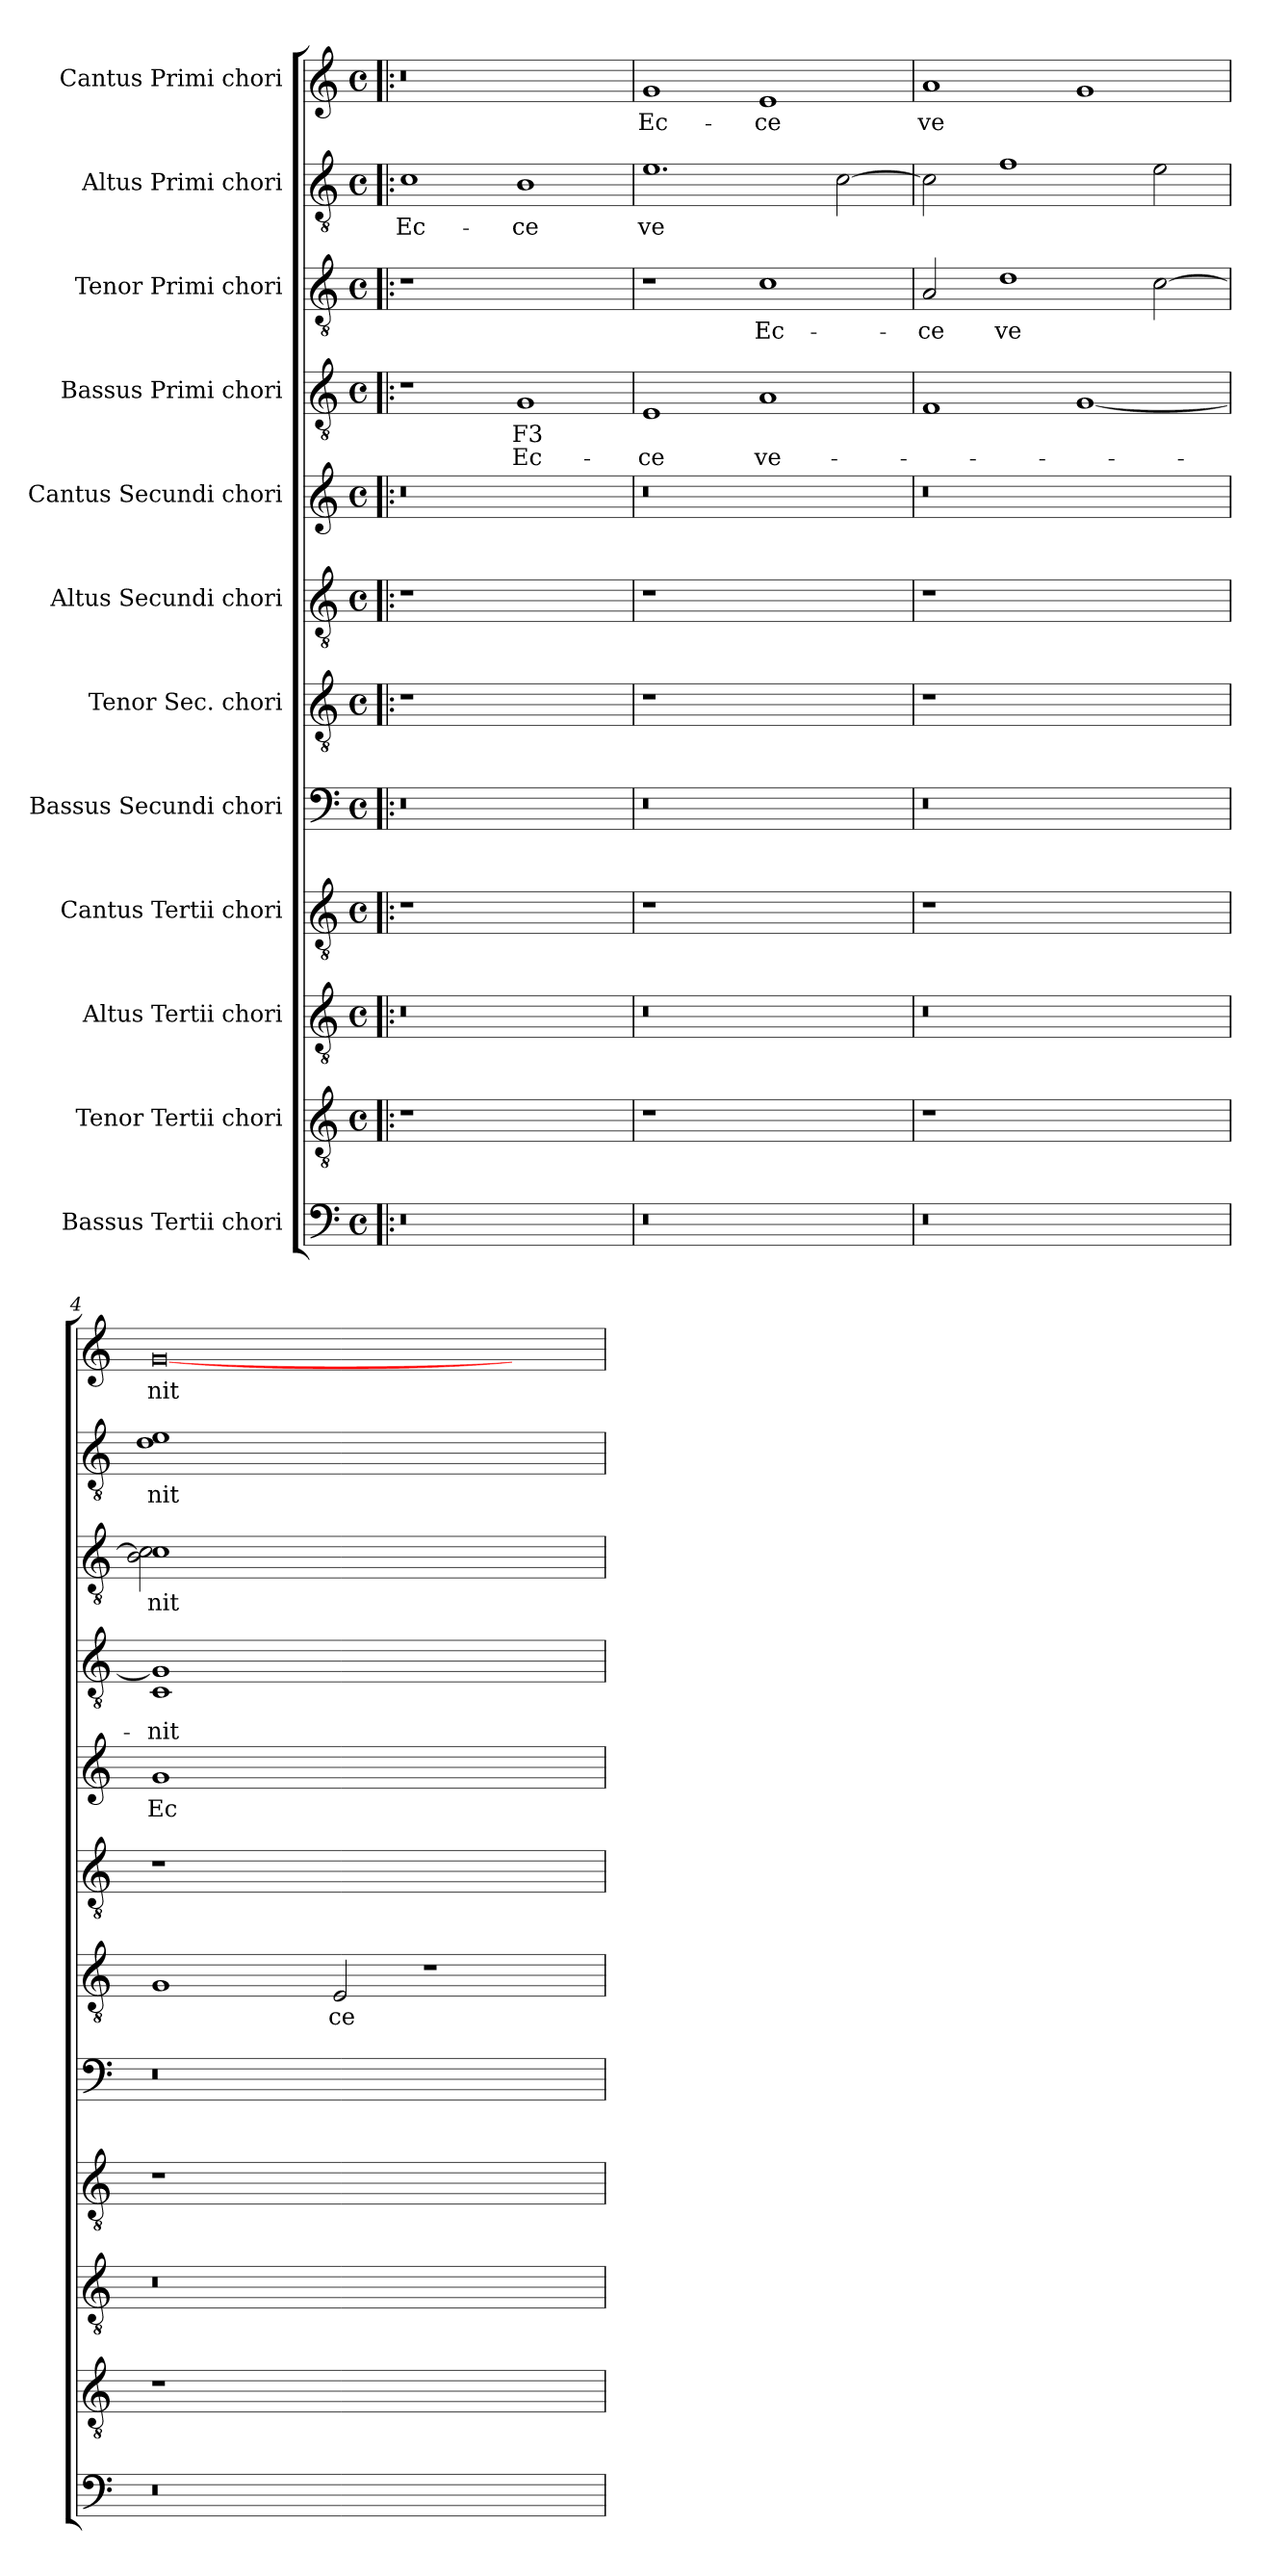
**kern	**kern	**kern	**kern	**kern	**kern	**text	**kern	**kern	**text	**kern	**text	**text	**kern	**text	**kern	**text	**kern	**text
*part12	*part11	*part10	*part9	*part8	*part7	*part7	*part6	*part5	*part5	*part4	*part4	*part4	*part3	*part3	*part2	*part2	*part1	*part1
*staff12	*staff11	*staff10	*staff9	*staff8	*staff7	*staff7	*staff6	*staff5	*staff5	*staff4	*staff4	*staff4	*staff3	*staff3	*staff2	*staff2	*staff1	*staff1
*I"Bassus  Tertii chori	*I"Tenor  Tertii chori	*I"Altus  Tertii chori	*I"Cantus  Tertii chori	*I"Bassus  Secundi chori	*I"Tenor  Sec. chori	*	*I"Altus  Secundi chori	*I"Cantus  Secundi chori	*	*I"Bassus  Primi chori	*	*	*I"Tenor  Primi chori	*	*I"Altus  Primi chori	*	*I"Cantus  Primi chori	*
!!LO:PB:g=z
*stria5	*stria5	*stria5	*stria5	*stria5	*stria5	*	*stria5	*stria5	*	*stria5	*	*	*stria5	*	*stria5	*	*stria5	*
*clefF4	*clefGv2	*clefGv2	*clefGv2	*clefF4	*clefGv2	*	*clefGv2	*clefG2	*	*clefGv2	*	*	*clefGv2	*	*clefGv2	*	*clefG2	*
*k[]	*k[]	*k[]	*k[]	*k[]	*k[]	*	*k[]	*k[]	*	*k[]	*	*	*k[]	*	*k[]	*	*k[]	*
*C:	*C:	*C:	*C:	*C:	*C:	*	*C:	*C:	*	*C:	*	*	*C:	*	*C:	*	*C:	*
*M4/4	*M4/4	*M4/4	*M4/4	*M4/4	*M4/4	*	*M4/4	*M4/4	*	*M4/4	*	*	*M4/4	*	*M4/4	*	*M4/4	*
*met(c)	*met(c)	*met(c)	*met(c)	*met(c)	*met(c)	*	*met(c)	*met(c)	*	*met(c)	*	*	*met(c)	*	*met(c)	*	*met(c)	*
=1!|:	=1!|:	=1!|:	=1!|:	=1!|:	=1!|:	=1!|:	=1!|:	=1!|:	=1!|:	=1!|:	=1!|:	=1!|:	=1!|:	=1!|:	=1!|:	=1!|:	=1!|:	=1!|:
!	!	!	!	!	!	!	!	!	!	!	!	!	!	!	!	!LO:LY:b:cj	!	!
0r	1r	0r	1r	0r	1r	.	1r	0r	.	1r	.	.	1r	.	1c	Ec-	0r	.
!	!	!	!	!	!	!	!	!	!	!	!LO:LY:b:rj	!LO:LY:b:rj	!	!	!	!LO:LY:b:cj	!	!
.	1ryy	.	1ryy	.	1ryy	.	1ryy	.	.	1G	F3-	-Ec-	1ryy	.	1B	-ce	.	.
=2	=2	=2	=2	=2	=2	=2	=2	=2	=2	=2	=2	=2	=2	=2	=2	=2	=2	=2
!	!	!	!	!	!	!	!	!	!	!	!LO:LY:b:rj	!LO:LY:b:rj	!	!	!	!LO:LY:b:cj	!	!LO:LY:b:cj
0r	1r	0r	1r	0r	1r	.	1r	0r	.	1E	--	-ce	1r	.	1.e	ve-	1g	Ec-
!	!	!	!	!	!	!	!	!	!	!	!LO:LY:b:rj	!LO:LY:b:rj	!	!LO:LY:b:cj	!	!	!	!LO:LY:b:cj
.	1ryy	.	1ryy	.	1ryy	.	1ryy	.	.	1A	-	-ve-	1c	Ec-	.	.	1e	-ce
!	!	!	!	!	!	!	!	!	!	!	!	!	!	!	!	!LO:LY:b:cj	!	!
.	.	.	.	.	.	.	.	.	.	.	.	.	.	.	[>2c\	--	.	.
=3	=3	=3	=3	=3	=3	=3	=3	=3	=3	=3	=3	=3	=3	=3	=3	=3	=3	=3
!	!	!	!	!	!	!	!	!	!	!	!LO:LY:b:rj	!	!	!LO:LY:b:cj	!	!LO:LY:b:cj	!	!LO:LY:b:cj
0r	1r	0r	1r	0r	1r	.	1r	0r	.	1F	--	.	2A/	-ce	2c\]	--	1a	ve-
!	!	!	!	!	!	!	!	!	!	!	!	!	!	!LO:LY:b:cj	!	!LO:LY:b:cj	!	!
.	.	.	.	.	.	.	.	.	.	.	.	.	1d	ve-	1f	--	.	.
!	!	!	!	!	!	!	!	!	!	!	!LO:LY:b:rj	!	!	!	!	!	!	!LO:LY:b:cj
.	1ryy	.	1ryy	.	1ryy	.	1ryy	.	.	[<1G	--	.	.	.	.	.	1g	--
!	!	!	!	!	!	!	!	!	!	!	!	!	!	!LO:LY:b:cj	!	!LO:LY:b:cj	!	!
.	.	.	.	.	.	.	.	.	.	.	.	.	[>2c\	--	2e\	--	.	.
=4	=4	=4	=4	=4	=4	=4	=4	=4	=4	=4	=4	=4	=4	=4	=4	=4	=4	=4
!	!	!	!	!	!	!	!	!	!LO:LY:b:cj	!	!LO:LY:b:rj	!LO:LY:b:rj	!	!LO:LY:b:cj	!	!LO:LY:b:cj	!	!LO:LY:b:cj
*	*	*	*	*	*	*	*	*	*	*	*	*	*^	*	*	*	*	*
0r	1r	0r	1r	0r	1G	.	1r	1g	Ec-	1G] 1C	--	-nit	1c	2c\] 2B\	-nit	1d 1e	-nit	[<0g	-nit
.	.	.	.	.	.	.	.	.	.	.	.	.	.	1.ryy	.	.	.	.	.
!	!	!	!	!	!	!LO:LY:b:cj	!	!	!	!	!	!	!	!	!	!	!	!	!
.	1.ryy	.	1.ryy	.	2E/	ce	1.ryy	1.ryy	.	1.ryy	.	.	1.ryy	.	.	1.ryy	.	.	.
.	.	.	.	.	1r	.	.	.	.	.	.	.	.	.	.	.	.	.	.
2ryy	.	2ryy	.	2ryy	.	.	.	.	.	.	.	.	.	2ryy	.	.	.	2ryy	.
*	*	*	*	*	*	*	*	*	*	*	*	*	*v	*v	*	*	*	*	*
=	=	=	=	=	=	=	=	=	=	=	=	=	=	=	=	=	=	=
*-	*-	*-	*-	*-	*-	*-	*-	*-	*-	*-	*-	*-	*-	*-	*-	*-	*-	*-
